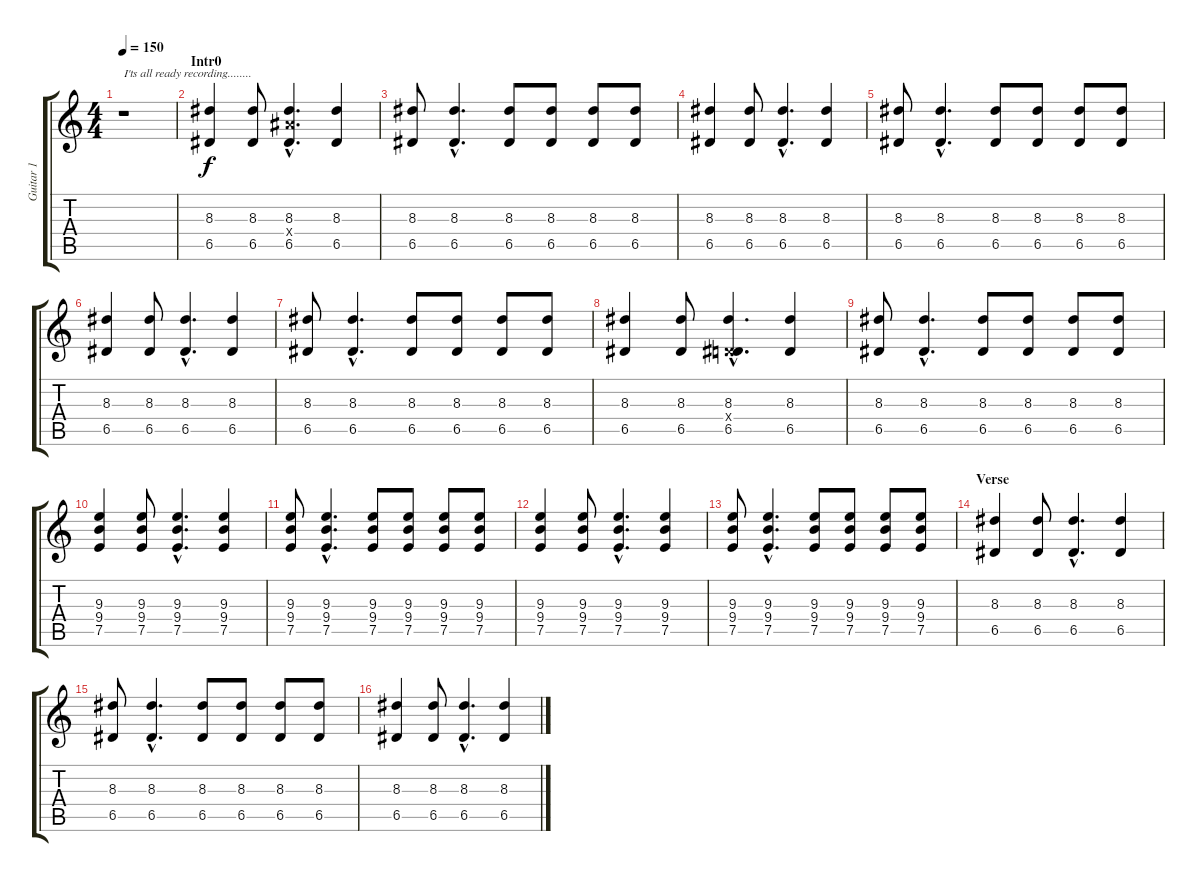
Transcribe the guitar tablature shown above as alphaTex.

\track ("Guitar 1" "Guitar 1") {instrument acousticguitarsteel}
\staff {score tabs}
\tuning (E4 B3 G3 D3 A2 E2) {hide}
\ts (4 4)
\tempo 150
\clef g2
\ks c
r.1{txt "I'ts all ready recording........" dy f instrument acousticguitarsteel} |
\section ("" "Intr0")
(8.3 6.5).4 (8.3 6.5).8 (8.3{hac} 8.4{hac x} 6.5{hac}).4{d} (8.3 6.5).4 |
(8.3 6.5).8 (8.3{hac} 6.5{hac}).4{d} (8.3 6.5).8 (8.3 6.5).8 (8.3 6.5).8 (8.3 6.5).8 |
(8.3 6.5).4 (8.3 6.5).8 (8.3{hac} 6.5{hac}).4{d} (8.3 6.5).4 |
(8.3 6.5).8 (8.3{hac} 6.5{hac}).4{d} (8.3 6.5).8 (8.3 6.5).8 (8.3 6.5).8 (8.3 6.5).8 |
(8.3 6.5).4 (8.3 6.5).8 (8.3{hac} 6.5{hac}).4{d} (8.3 6.5).4 |
(8.3 6.5).8 (8.3{hac} 6.5{hac}).4{d} (8.3 6.5).8 (8.3 6.5).8 (8.3 6.5).8 (8.3 6.5).8 |
(8.3 6.5).4 (8.3 6.5).8 (8.3{hac} 0.4{hac x} 6.5{hac}).4{d} (8.3 6.5).4 |
(8.3 6.5).8 (8.3{hac} 6.5{hac}).4{d} (8.3 6.5).8 (8.3 6.5).8 (8.3 6.5).8 (8.3 6.5).8 |
(9.3 9.4 7.5).4 (9.3 9.4 7.5).8 (9.3{hac} 9.4{hac} 7.5{hac}).4{d} (9.3 9.4 7.5).4 |
(9.3 9.4 7.5).8 (9.3{hac} 9.4{hac} 7.5{hac}).4{d} (9.3 9.4 7.5).8 (9.3 9.4 7.5).8 (9.3 9.4 7.5).8 (9.3 9.4 7.5).8 |
(9.3 9.4 7.5).4 (9.3 9.4 7.5).8 (9.3{hac} 9.4{hac} 7.5{hac}).4{d} (9.3 9.4 7.5).4 |
(9.3 9.4 7.5).8 (9.3{hac} 9.4{hac} 7.5{hac}).4{d} (9.3 9.4 7.5).8 (9.3 9.4 7.5).8 (9.3 9.4 7.5).8 (9.3 9.4 7.5).8 |
\section ("" "Verse")
(8.3 6.5).4 (8.3 6.5).8 (8.3{hac} 6.5{hac}).4{d} (8.3 6.5).4 |
(8.3 6.5).8 (8.3{hac} 6.5{hac}).4{d} (8.3 6.5).8 (8.3 6.5).8 (8.3 6.5).8 (8.3 6.5).8 |
(8.3 6.5).4 (8.3 6.5).8 (8.3{hac} 6.5{hac}).4{d} (8.3 6.5).4
